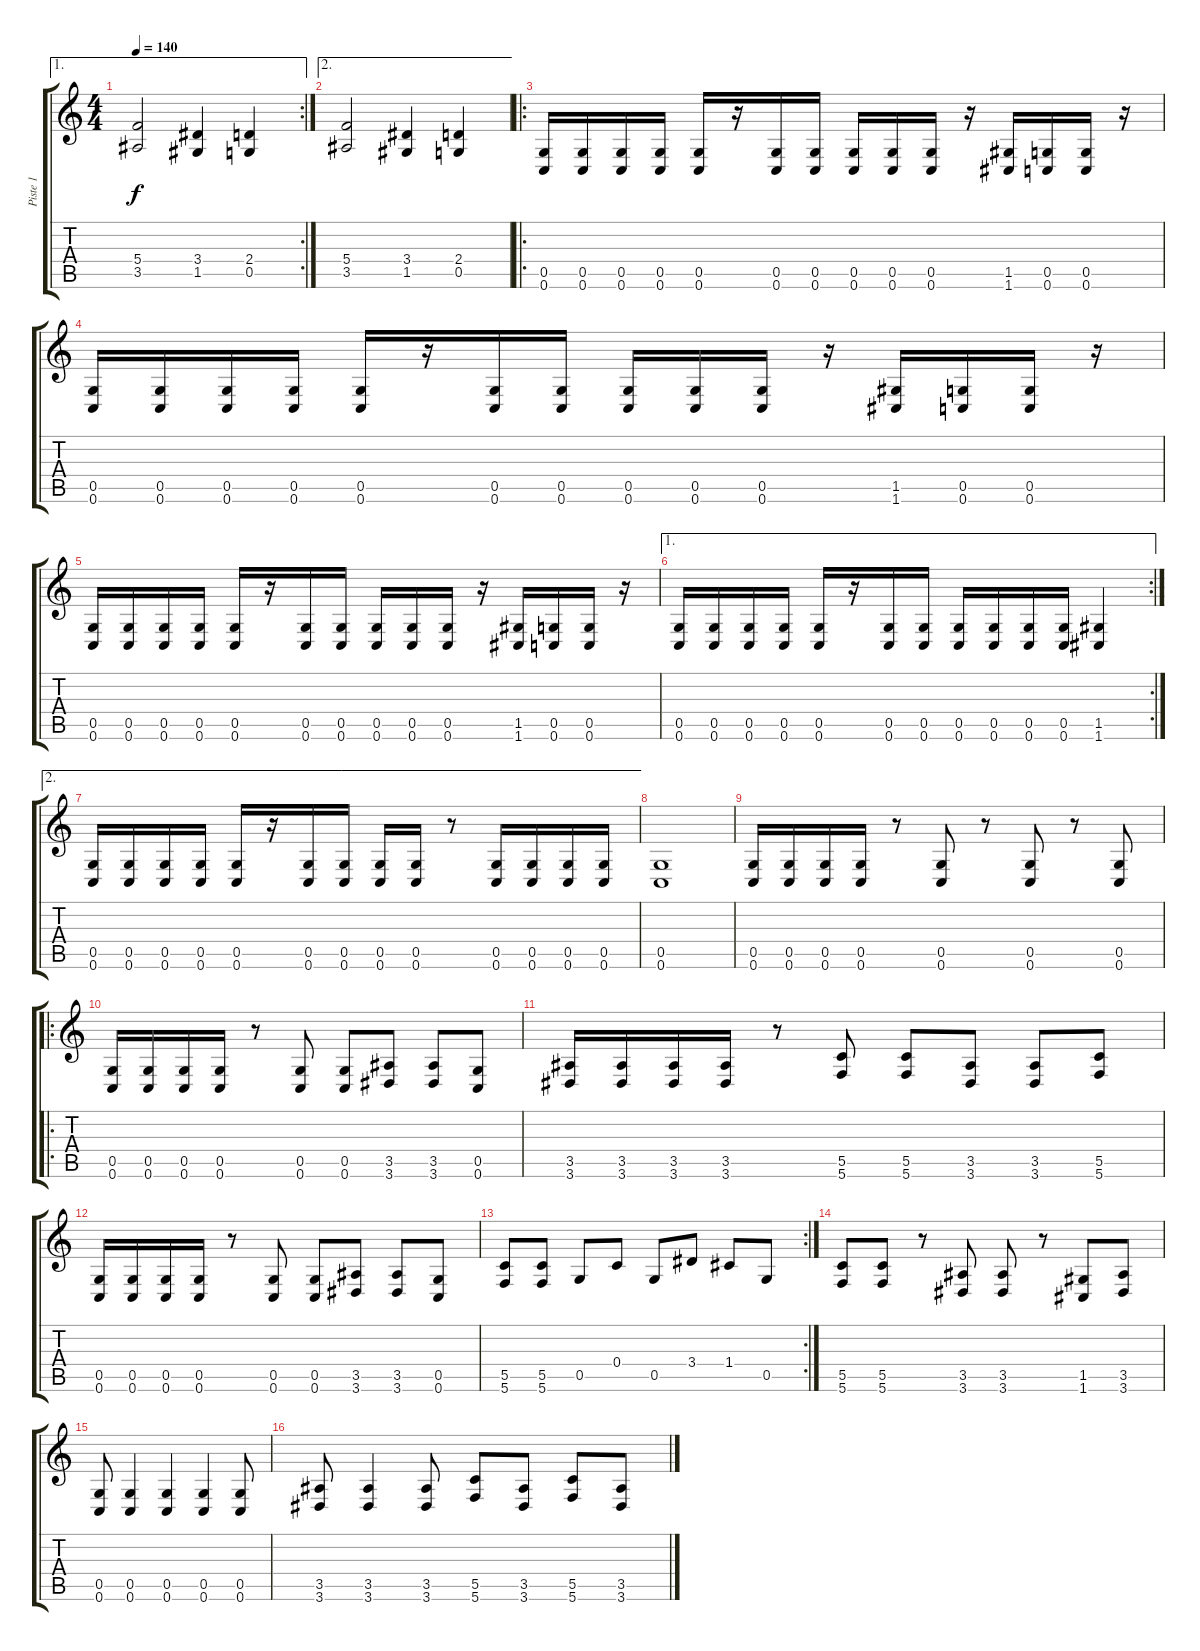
\track ("Piste 1" "Piste 1") {instrument overdrivenguitar}
\staff {score tabs}
\tuning (D4 A3 F3 C3 G2 C2) {hide}
\ae 1
\rc 2
\ts (4 4)
\tempo 140
\clef g2
\ks c
(5.4 3.5).2{dy f} (3.4 1.5).4 (2.4 0.5).4 |
\ae 2
(5.4 3.5).2 (3.4 1.5).4 (2.4 0.5).4 |
\ro
(0.5 0.6).16 (0.5 0.6).16 (0.5 0.6).16 (0.5 0.6).16 (0.5 0.6).16 r.16 (0.5 0.6).16 (0.5 0.6).16 (0.5 0.6).16 (0.5 0.6).16 (0.5 0.6).16 r.16 (1.5 1.6).16 (0.5 0.6).16 (0.5 0.6).16 r.16 |
(0.5 0.6).16 (0.5 0.6).16 (0.5 0.6).16 (0.5 0.6).16 (0.5 0.6).16 r.16 (0.5 0.6).16 (0.5 0.6).16 (0.5 0.6).16 (0.5 0.6).16 (0.5 0.6).16 r.16 (1.5 1.6).16 (0.5 0.6).16 (0.5 0.6).16 r.16 |
(0.5 0.6).16 (0.5 0.6).16 (0.5 0.6).16 (0.5 0.6).16 (0.5 0.6).16 r.16 (0.5 0.6).16 (0.5 0.6).16 (0.5 0.6).16 (0.5 0.6).16 (0.5 0.6).16 r.16 (1.5 1.6).16 (0.5 0.6).16 (0.5 0.6).16 r.16 |
\ae 1
\rc 2
(0.5 0.6).16 (0.5 0.6).16 (0.5 0.6).16 (0.5 0.6).16 (0.5 0.6).16 r.16 (0.5 0.6).16 (0.5 0.6).16 (0.5 0.6).16 (0.5 0.6).16 (0.5 0.6).16 (0.5 0.6).16 (1.5 1.6).4 |
\ae 2
(0.5 0.6).16 (0.5 0.6).16 (0.5 0.6).16 (0.5 0.6).16 (0.5 0.6).16 r.16 (0.5 0.6).16 (0.5 0.6).16 (0.5 0.6).16 (0.5 0.6).16 r.8 (0.5 0.6).16 (0.5 0.6).16 (0.5 0.6).16 (0.5 0.6).16 |
(0.5 0.6).1 |
(0.5 0.6).16 (0.5 0.6).16 (0.5 0.6).16 (0.5 0.6).16 r.8 (0.5 0.6).8 r.8 (0.5 0.6).8 r.8 (0.5 0.6).8 |
\ro
(0.5 0.6).16 (0.5 0.6).16 (0.5 0.6).16 (0.5 0.6).16 r.8 (0.5 0.6).8 (0.5 0.6).8 (3.5 3.6).8 (3.5 3.6).8 (0.5 0.6).8 |
(3.5 3.6).16 (3.5 3.6).16 (3.5 3.6).16 (3.5 3.6).16 r.8 (5.5 5.6).8 (5.5 5.6).8 (3.5 3.6).8 (3.5 3.6).8 (5.5 5.6).8 |
(0.5 0.6).16 (0.5 0.6).16 (0.5 0.6).16 (0.5 0.6).16 r.8 (0.5 0.6).8 (0.5 0.6).8 (3.5 3.6).8 (3.5 3.6).8 (0.5 0.6).8 |
\rc 2
(5.5 5.6).8 (5.5 5.6).8 0.5.8 0.4.8 0.5.8 3.4.8 1.4.8 0.5.8 |
(5.5 5.6).8 (5.5 5.6).8 r.8 (3.5 3.6).8 (3.5 3.6).8 r.8 (1.5 1.6).8 (3.5 3.6).8 |
(0.5 0.6).8 (0.5 0.6).4 (0.5 0.6).4 (0.5 0.6).4 (0.5 0.6).8 |
(3.5 3.6).8 (3.5 3.6).4 (3.5 3.6).8 (5.5 5.6).8 (3.5 3.6).8 (5.5 5.6).8 (3.5 3.6).8
